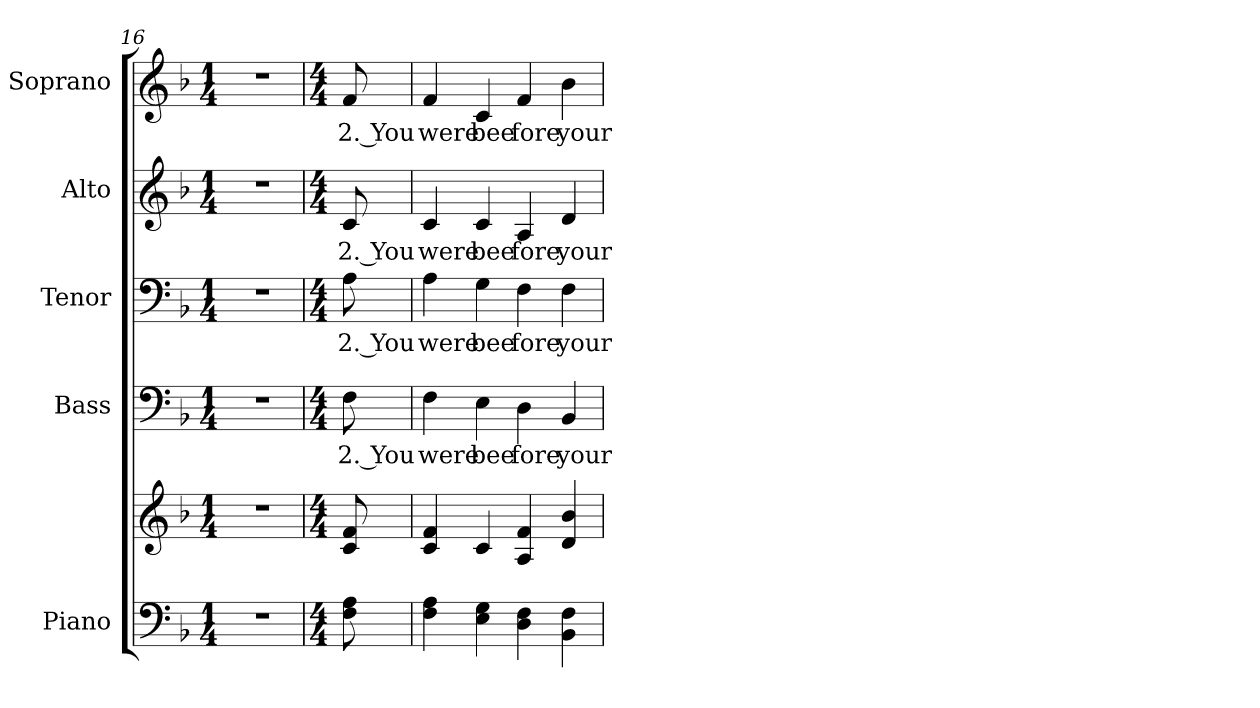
**kern	**kern	**kern	**text	**kern	**text	**kern	**text	**kern	**text
*part5	*part5	*part4	*part4	*part3	*part3	*part2	*part2	*part1	*part1
*staff6	*staff5	*staff4	*staff4	*staff3	*staff3	*staff2	*staff2	*staff1	*staff1
*I"Piano	*	*I"Bass	*	*I"Tenor	*	*I"Alto	*	*I"Soprano	*
*I'Pno.	*	*I'B.	*	*I'T.	*	*I'A.	*	*I'S.	*
!!LO:PB:g=z
*clefF4	*clefG2	*clefF4	*	*clefF4	*	*clefG2	*	*clefG2	*
*k[b-]	*k[b-]	*k[b-]	*	*k[b-]	*	*k[b-]	*	*k[b-]	*
*F:	*F:	*F:	*	*F:	*	*F:	*	*F:	*
*M1/4	*M1/4	*M1/4	*	*M1/4	*	*M1/4	*	*M1/4	*
=16	=16	=16	=16	=16	=16	=16	=16	=16	=16
!LO:N:vis=1	!LO:N:vis=1	!LO:N:vis=1	!	!LO:N:vis=1	!	!LO:N:vis=1	!	!LO:N:vis=1	!
4r	4r	4r	.	4r	.	4r	.	4r	.
=17	=17	=17	=17	=17	=17	=17	=17	=17	=17
*M4/4	*M4/4	*M4/4	*	*M4/4	*	*M4/4	*	*M4/4	*
!	!	!	!LO:LY:b:color=#000000	!	!	!	!	!	!
!	!	!	!	!	!LO:LY:b:color=#000000	!	!	!	!
!	!	!	!	!	!	!	!LO:LY:b:color=#000000	!	!
!	!	!	!	!	!	!	!	!	!LO:LY:b:color=#000000
8Fi\ 8Ai	8ci/ 8fi	8Fi\	2. You	8Ai\	2. You	8ci/	2. You	8fi/	2. You
!!LO:PB:g=z
=18	=18	=18	=18	=18	=18	=18	=18	=18	=18
!	!	!	!LO:LY:b:color=#000000	!	!	!	!	!	!
!	!	!	!	!	!LO:LY:b:color=#000000	!	!	!	!
!	!	!	!	!	!	!	!LO:LY:b:color=#000000	!	!
!	!	!	!	!	!	!	!	!	!LO:LY:b:color=#000000
4Fi\ 4Ai	4ci/ 4fi	4Fi\	were	4Ai\	were	4ci/	were	4fi/	were
!	!	!	!LO:LY:b:color=#000000	!	!	!	!	!	!
!	!	!	!	!	!LO:LY:b:color=#000000	!	!	!	!
!	!	!	!	!	!	!	!LO:LY:b:color=#000000	!	!
!	!	!	!	!	!	!	!	!	!LO:LY:b:color=#000000
4Ei\ 4Gi	4ci/	4Ei\	bee	4Gi\	bee	4ci/	bee	4ci/	bee
!	!	!	!LO:LY:b:color=#000000	!	!	!	!	!	!
!	!	!	!	!	!LO:LY:b:color=#000000	!	!	!	!
!	!	!	!	!	!	!	!LO:LY:b:color=#000000	!	!
!	!	!	!	!	!	!	!	!	!LO:LY:b:color=#000000
4Di\ 4Fi	4Ai/ 4fi	4Di\	fore	4Fi\	fore	4Ai/	fore	4fi/	fore
!	!	!	!LO:LY:b:color=#000000	!	!	!	!	!	!
!	!	!	!	!	!LO:LY:b:color=#000000	!	!	!	!
!	!	!	!	!	!	!	!LO:LY:b:color=#000000	!	!
!	!	!	!	!	!	!	!	!	!LO:LY:b:color=#000000
4BB-i\ 4Fi	4di/ 4b-i	4BB-i/	your	4Fi\	your	4di/	your	4b-i\	your
=	=	=	=	=	=	=	=	=	=
*-	*-	*-	*-	*-	*-	*-	*-	*-	*-
